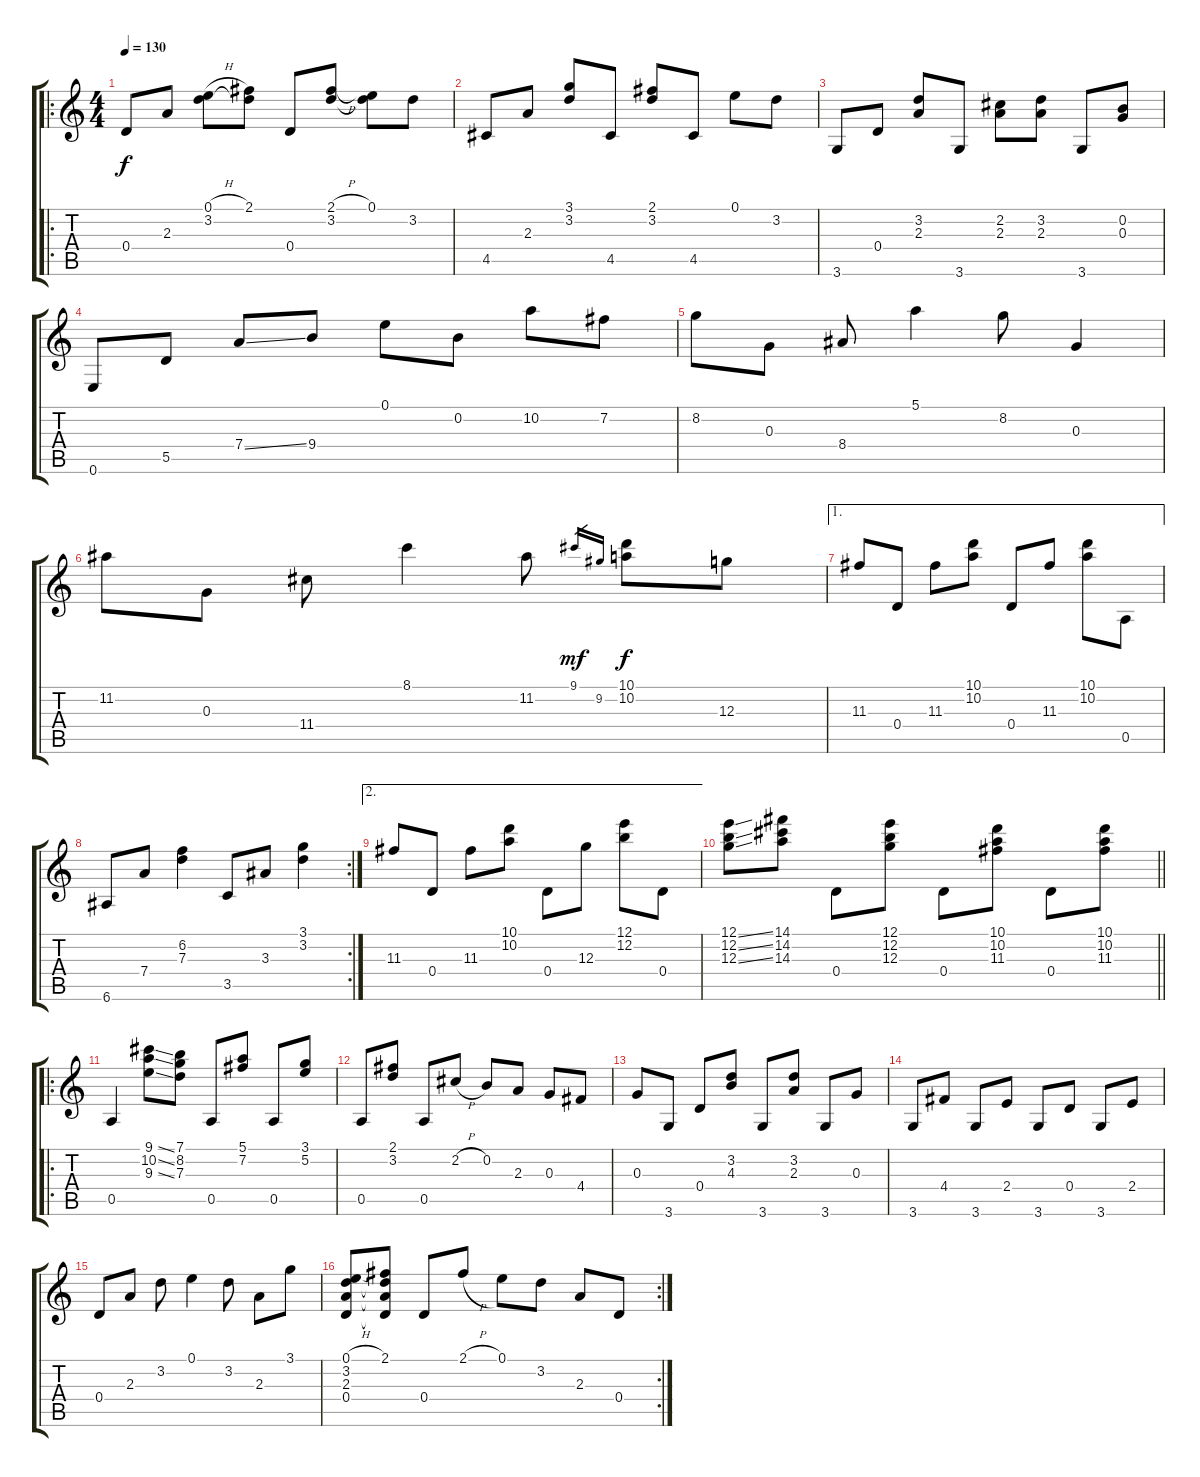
\track "" {instrument acousticguitarnylon}
\staff {score tabs}
\tuning (E4 B3 G3 D3 A2 E2) {hide}
\ro
\ts (4 4)
\tempo 130
\clef g2
\ks c
0.4.8{dy f instrument acousticguitarnylon} 2.3.8 (0.1{h} 3.2).8 (2.1 3.2{t}).8 0.4.8 (2.1{h} 3.2).8 (0.1 3.2{t}).8 3.2.8 |
4.5.8 2.3.8 (3.1 3.2).8 4.5.8 (2.1 3.2).8 4.5.8 0.1.8 3.2.8 |
3.6.8 0.4.8 (3.2 2.3).8 3.6.8 (2.2 2.3).8 (3.2 2.3).8 3.6.8 (0.2 0.3).8 |
0.6.8 5.5.8 7.4{ss}.8 9.4.8 0.1.8 0.2.8 10.2.8 7.2.8 |
8.2.8 0.3.8 8.4.8 5.1.4 8.2.8 0.3.4 |
11.2.8 0.3.8 11.4.8 8.1.4 11.2.8 9.1.16{gr dy mf} 9.2.16{gr} (10.1 10.2).8{dy f} 12.3.8 |
\ae 1
11.3.8 0.4.8 11.3.8 (10.1 10.2).8 0.4.8 11.3.8 (10.1 10.2).8 0.5.8 |
\rc 2
6.6.8 7.4.8 (6.2 7.3).4 3.5.8 3.3.8 (3.1 3.2).4 |
\ae 2
11.3.8 0.4.8 11.3.8 (10.1 10.2).8 0.4.8 12.3.8 (12.1 12.2).8 0.4.8 |
\barLineRight lightlight
(12.1{ss} 12.2{ss} 12.3{ss}).8 (14.1 14.2 14.3).8 0.4.8 (12.1 12.2 12.3).8 0.4.8 (10.1 10.2 11.3).8 0.4.8 (10.1 10.2 11.3).8 |
\ro
0.5.4 (9.1{ss} 10.2{ss} 9.3{ss}).8 (7.1 8.2 7.3).8 0.5.8 (5.1 7.2).8 0.5.8 (3.1 5.2).8 |
0.5.8 (2.1 3.2).8 0.5.8 2.2{h}.8 0.2.8 2.3.8 0.3.8 4.4.8 |
0.3.8 3.6.8 0.4.8 (3.2 4.3).8 3.6.8 (3.2 2.3).8 3.6.8 0.3.8 |
3.6.8 4.4.8 3.6.8 2.4.8 3.6.8 0.4.8 3.6.8 2.4.8 |
0.4.8 2.3.8 3.2.8 0.1.4 3.2.8 2.3.8 3.1.8 |
\rc 2
(0.1{h} 3.2 2.3 0.4).8 (2.1 3.2{t} 2.3{t} 0.4{t}).8 0.4.8 2.1{h}.8 0.1.8 3.2.8 2.3.8 0.4.8
